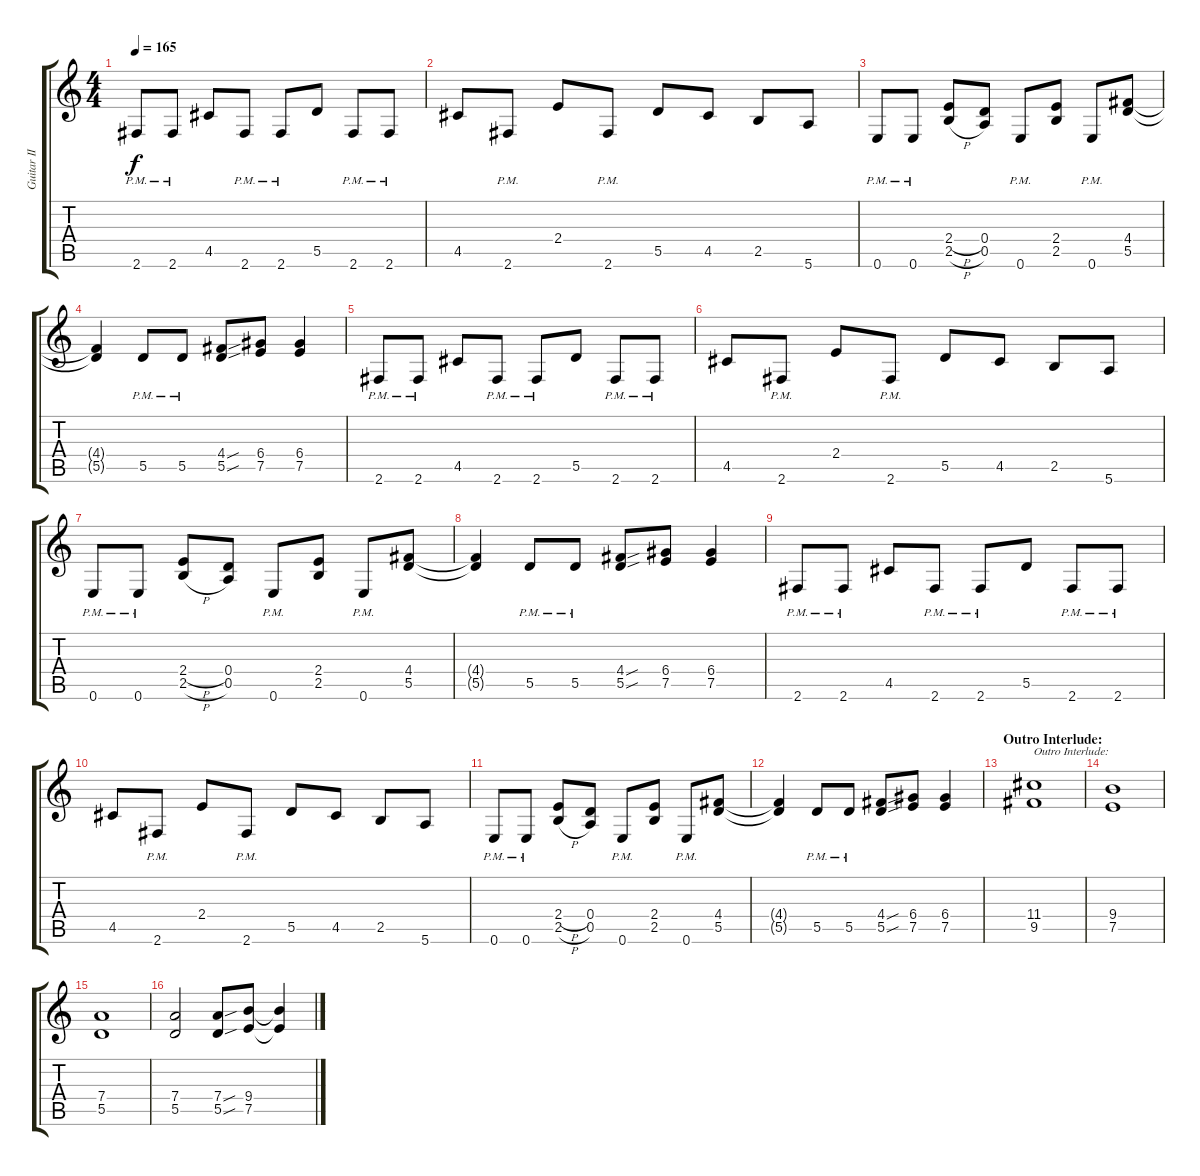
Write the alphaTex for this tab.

\track ("Guitar II" "Guitar II") {instrument distortionguitar}
\staff {score tabs}
\tuning (E4 B3 G3 D3 A2 E2) {hide}
\ts (4 4)
\tempo 165
\clef g2
\ks c
2.6{pm}.8{dy f} 2.6{pm}.8 4.5.8 2.6{pm}.8 2.6{pm}.8 5.5.8 2.6{pm}.8 2.6{pm}.8 |
4.5.8 2.6{pm}.8 2.4.8 2.6{pm}.8 5.5.8 4.5.8 2.5.8 5.6.8 |
0.6{pm}.8 0.6{pm}.8 (2.4{h} 2.5{h}).8 (0.4 0.5).8 0.6{pm}.8 (2.4 2.5).8 0.6{pm}.8 (4.4 5.5).8 |
(4.4{t} 5.5{t}).4 5.5{pm}.8 5.5{pm}.8 (4.4{sou} 5.5{sou}).8 (6.4 7.5).8 (6.4 7.5).4 |
2.6{pm}.8 2.6{pm}.8 4.5.8 2.6{pm}.8 2.6{pm}.8 5.5.8 2.6{pm}.8 2.6{pm}.8 |
4.5.8 2.6{pm}.8 2.4.8 2.6{pm}.8 5.5.8 4.5.8 2.5.8 5.6.8 |
0.6{pm}.8 0.6{pm}.8 (2.4{h} 2.5{h}).8 (0.4 0.5).8 0.6{pm}.8 (2.4 2.5).8 0.6{pm}.8 (4.4 5.5).8 |
(4.4{t} 5.5{t}).4 5.5{pm}.8 5.5{pm}.8 (4.4{sou} 5.5{sou}).8 (6.4 7.5).8 (6.4 7.5).4 |
2.6{pm}.8 2.6{pm}.8 4.5.8 2.6{pm}.8 2.6{pm}.8 5.5.8 2.6{pm}.8 2.6{pm}.8 |
4.5.8 2.6{pm}.8 2.4.8 2.6{pm}.8 5.5.8 4.5.8 2.5.8 5.6.8 |
0.6{pm}.8 0.6{pm}.8 (2.4{h} 2.5{h}).8 (0.4 0.5).8 0.6{pm}.8 (2.4 2.5).8 0.6{pm}.8 (4.4 5.5).8 |
(4.4{t} 5.5{t}).4 5.5{pm}.8 5.5{pm}.8 (4.4{sou} 5.5{sou}).8 (6.4 7.5).8 (6.4 7.5).4 |
\section ("" "Outro Interlude:")
(11.4 9.5).1{txt "Outro Interlude:"} |
(9.4 7.5).1 |
(7.4 5.5).1 |
(7.4 5.5).2 (7.4{sou} 5.5{sou}).8 (9.4 7.5).8 (9.4{t} 7.5{t}).4
